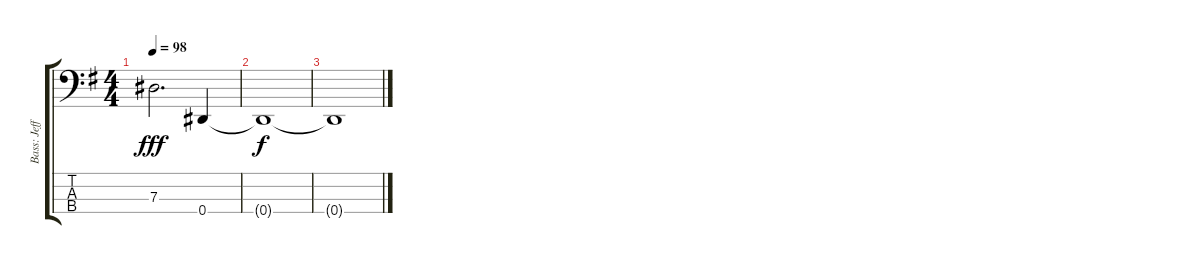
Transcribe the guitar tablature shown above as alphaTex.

\track ("Bass: Jeff" "Bass: Jeff") {instrument electricbassfinger}
\staff {score tabs}
\tuning (Gb2 Db2 Ab1 Eb1) {hide}
\ts (4 4)
\tempo 98
\clef f4
\ks g
7.3.2{d dy fff} 0.4.4 |
0.4{t}.1{dy f} |
0.4{t}.1
